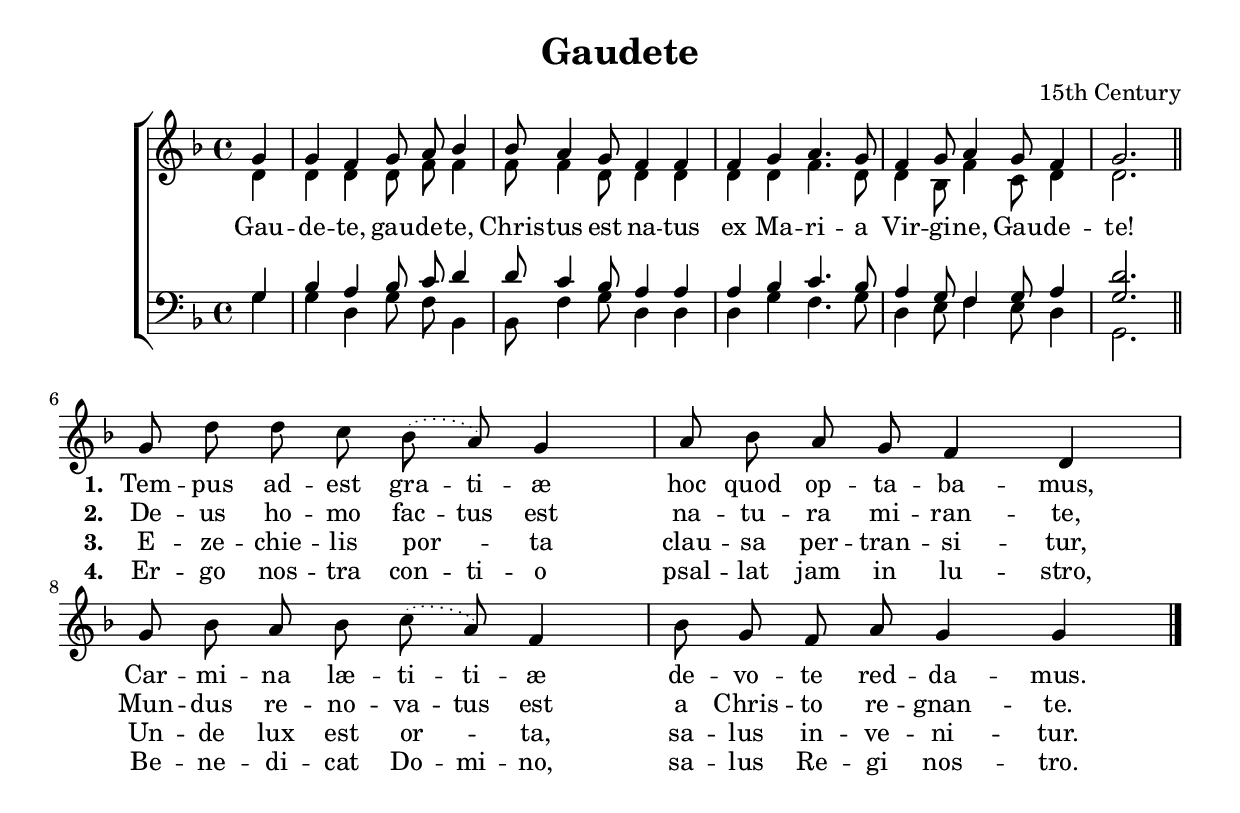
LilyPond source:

\version "2.14.2"
\include "util.ly"
\header {
    title = "Gaudete"
    composer = "15th Century"
    %tagline = \markup{Chorus and text of verses from \italic{Piæ Cantiones}, 1582, via \italic{imslp.org}, Melody of verses from \italic {www.cpdl.org}}
  }

global = {
  \key f\major
  \time 4/4
  \autoBeamOff
}

sopMusic = \relative c'' {
  \partial 4 g4 |
  g f g8 a bes4 |
  bes8 a4 g8 f4 f |
  
  f g a4. g8 |
  f4 g8 a4 g8 f4 |
  \partial 2. g2. \bar "||" \break
}

verseMusic = \relative c'' {
  
}
sopWords = \lyricmode {
  
}

altoMusic = \relative c' {
  d4 |
  d d d8 f f4 |
  f8 f4 d8 d4 d |
  
  d d f4. d8 |
  d4 bes8 f'4 c8 d4 |
  d2.
  
  \slurDotted \oneVoice
  g8 d' d c bes( a) g4 |
  a8 bes a g f4 d |
  
  g8 bes a bes c( a) f4 |
  bes8 g f a g4 g \bar "|."
}
altoWords = \lyricmode {
  \dropLyricsV
  Gau -- de -- te, gau -- de -- te,
  Chris -- tus est na -- tus
  ex Ma -- ri -- a Vir -- gi -- ne, Gau -- de -- te!
  
  \dropLyricsIV
  \set stanza = #"1. "
  \set ignoreMelismata = ##t
  Tem -- pus ad -- est gra -- ti -- æ
  hoc quod op -- ta -- ba -- mus,
  Car -- mi -- na læ -- ti -- ti -- æ
  de -- vo -- te red -- da -- mus.
}
altoWordsII = \lyricmode {
  \dropLyricsIV
%\markup\italic
  \repeat unfold 21 {\skip1}
  \set stanza = #"2. "
  \set ignoreMelismata = ##t
  De -- us ho -- mo fac -- tus est
  na -- tu -- ra mi -- ran -- te,
  Mun -- dus re -- no -- va -- tus est
  a Chris -- to re -- gnan -- te.
}
altoWordsIII = \lyricmode {
  \dropLyricsIV
  \repeat unfold 21 {\skip1}
  \set stanza = #"3. "
  E -- ze -- chie -- lis por -- ta
  clau -- sa per -- tran -- si -- tur,
  Un -- de lux est or -- ta,
  sa -- lus in -- ve -- ni -- tur.
}
altoWordsIV = \lyricmode {
  \dropLyricsIV
  \repeat unfold 21 {\skip1}
  \set stanza = #"4. "
  \set ignoreMelismata = ##t
  Er -- go nos -- tra con -- ti -- o
  psal -- lat jam in lu -- stro,
  Be -- ne -- di -- cat Do -- mi -- no,
  sa -- lus Re -- gi nos -- tro.
}
altoWordsV = \lyricmode {
  \set stanza = #"5. "
  \set ignoreMelismata = ##t
}
altoWordsVI = \lyricmode {
  \set stanza = #"6. "
  \set ignoreMelismata = ##t
}
tenorMusic = \relative c' {
  g4 |
  bes a bes8 c d4 |
  d8 c4 bes8 a4 a |
  
  a bes c4. bes8 |
  a4 g8 f4 g8 a4 |
  <g d'>2.
}
tenorWords = \lyricmode {

}

bassMusic = \relative c {
  g'4 |
  g d g8 f bes,4 |
  bes8 f'4 g8 d4 d |
  
  d g f4. g8 |
  d4 e8 f4 e8 d4 |
  g,2.
}
bassWords = \lyricmode {

}

pianoRH = \relative c' {
  
}
pianoLH = \relative c' {
  
}

\score {
  <<
   \new ChoirStaff <<
%    \new Lyrics = sopranos \with { \override VerticalAxisGroup #'nonstaff-relatedstaff-spacing = #'((basic-distance . 1)) }
    \new Staff = women <<
      \new Voice = "sopranos" { \voiceOne << \global \sopMusic >> }
      \new Voice = "altos" { \voiceTwo << \global \altoMusic >> }
    >>
    \new Lyrics \with { alignAboveContext = #"women" \override VerticalAxisGroup #'nonstaff-relatedstaff-spacing = #'((basic-distance . 1))} \lyricsto "sopranos" \sopWords
     \new Lyrics = "altosVI"  \with { alignBelowContext = #"women" \override VerticalAxisGroup #'nonstaff-relatedstaff-spacing = #'((basic-distance . 1))} \lyricsto "altos" \altoWordsVI
    \new Lyrics = "altosV"  \with { alignBelowContext = #"women" \override VerticalAxisGroup #'nonstaff-relatedstaff-spacing = #'((basic-distance . 1))} \lyricsto "altos" \altoWordsV
    \new Lyrics = "altosIV"  \with { alignBelowContext = #"women" \override VerticalAxisGroup #'nonstaff-relatedstaff-spacing = #'((basic-distance . 1))} \lyricsto "altos" \altoWordsIV
    \new Lyrics = "altosIII"  \with { alignBelowContext = #"women" \override VerticalAxisGroup #'nonstaff-relatedstaff-spacing = #'((basic-distance . 1))} \lyricsto "altos" \altoWordsIII
    \new Lyrics = "altosII"  \with { alignBelowContext = #"women" \override VerticalAxisGroup #'nonstaff-relatedstaff-spacing = #'((basic-distance . 1))} \lyricsto "altos" \altoWordsII
    \new Lyrics = "altos"  \with { alignBelowContext = #"women" \override VerticalAxisGroup #'nonstaff-relatedstaff-spacing = #'((basic-distance . 1))} \lyricsto "altos" \altoWords
   \new Staff = men <<
      \clef bass
      \new Voice = "tenors" { \voiceOne << \global \tenorMusic >> }
      \new Voice = "basses" { \voiceTwo << \global \bassMusic >> }
    >>
    \new Lyrics \with { alignAboveContext = #"men" \override VerticalAxisGroup #'nonstaff-relatedstaff-spacing = #'((basic-distance . 1)) } \lyricsto "tenors" \tenorWords
    \new Lyrics \with { alignBelowContext = #"men" \override VerticalAxisGroup #'nonstaff-relatedstaff-spacing = #'((basic-distance . 1)) } \lyricsto "basses" \bassWords
  >>
%    \new PianoStaff << \new Staff { \new Voice { \pianoRH } } \new Staff { \clef "bass" \pianoLH } >>
  >>
  \layout { }
  
  \midi {
    \tempo 4 = 135
    \set Staff.midiInstrument = "flute"
  
    \context {
      \Voice
      \remove "Dynamic_performer"
    }
  }
}
